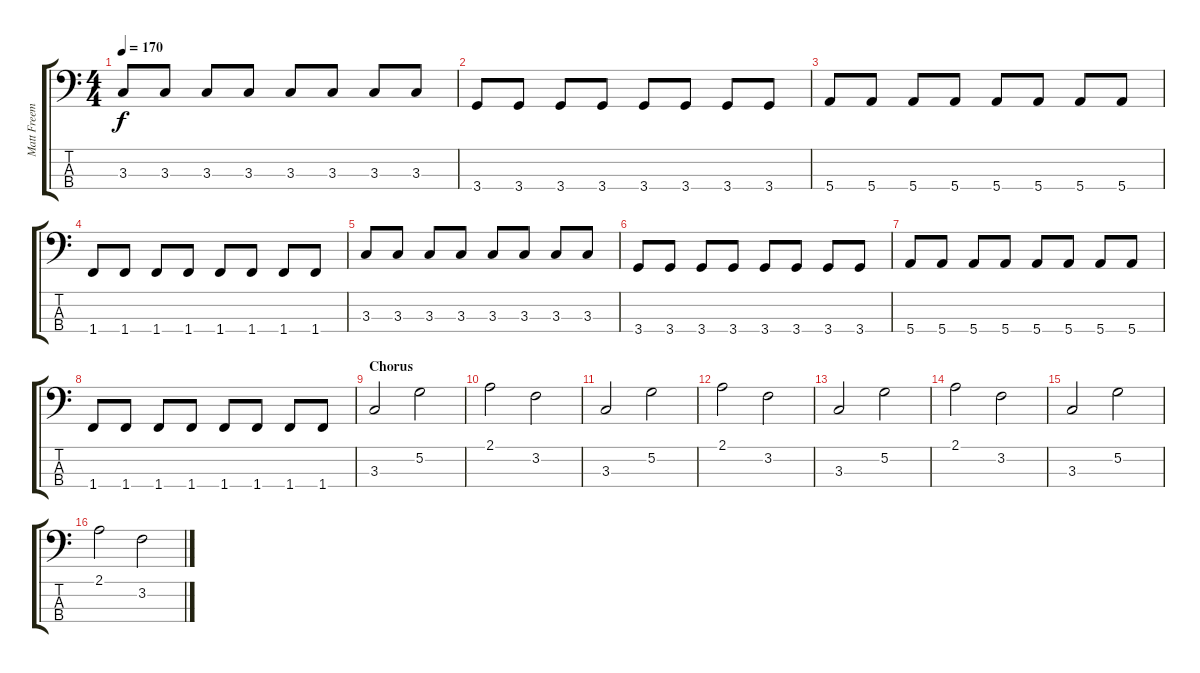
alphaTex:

\track ("Matt Freeman" "Matt Freem") {instrument electricbasspick}
\staff {score tabs}
\tuning (G2 D2 A1 E1) {hide}
\ts (4 4)
\tempo 170
\clef f4
\ks c
3.3.8{dy f} 3.3.8 3.3.8 3.3.8 3.3.8 3.3.8 3.3.8 3.3.8 |
3.4.8 3.4.8 3.4.8 3.4.8 3.4.8 3.4.8 3.4.8 3.4.8 |
5.4.8 5.4.8 5.4.8 5.4.8 5.4.8 5.4.8 5.4.8 5.4.8 |
1.4.8 1.4.8 1.4.8 1.4.8 1.4.8 1.4.8 1.4.8 1.4.8 |
3.3.8 3.3.8 3.3.8 3.3.8 3.3.8 3.3.8 3.3.8 3.3.8 |
3.4.8 3.4.8 3.4.8 3.4.8 3.4.8 3.4.8 3.4.8 3.4.8 |
5.4.8 5.4.8 5.4.8 5.4.8 5.4.8 5.4.8 5.4.8 5.4.8 |
1.4.8 1.4.8 1.4.8 1.4.8 1.4.8 1.4.8 1.4.8 1.4.8 |
\section ("" "Chorus")
3.3.2 5.2.2 |
2.1.2 3.2.2 |
3.3.2 5.2.2 |
2.1.2 3.2.2 |
3.3.2 5.2.2 |
2.1.2 3.2.2 |
3.3.2 5.2.2 |
2.1.2 3.2.2
